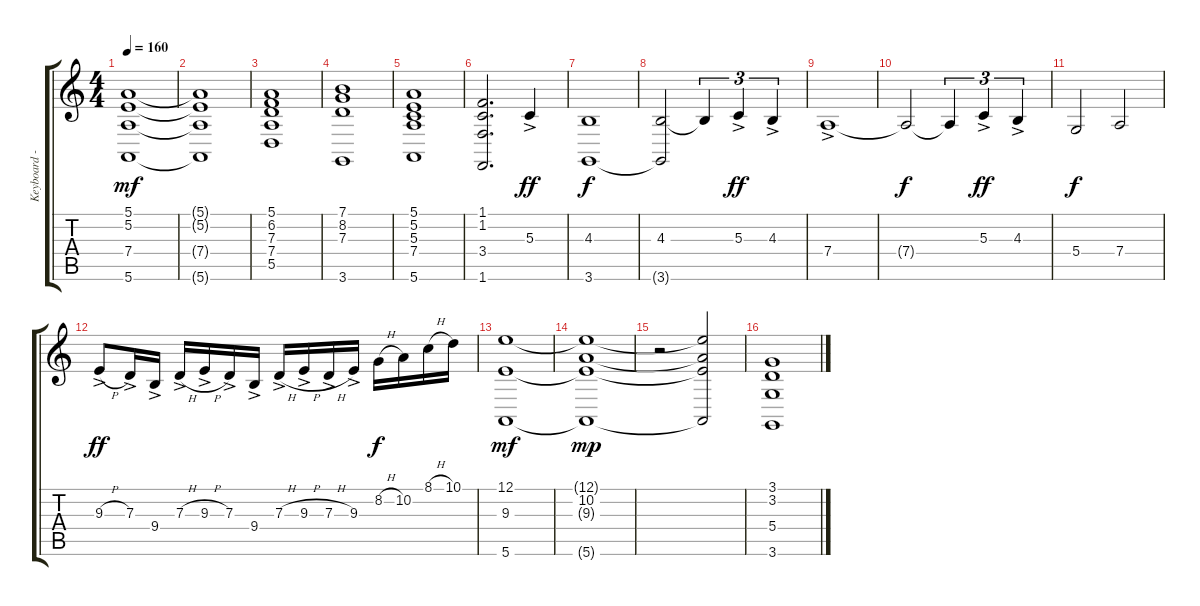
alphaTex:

\track ("Keyboard - Copy" "Keyboard -") {instrument stringensemble1}
\staff {score tabs}
\tuning (E4 B3 G3 D3 A2 E2) {hide}
\ts (4 4)
\tempo 160
\clef g2
\ks c
(5.1{t} 5.2{t} 7.4{t} 5.6{t}).1{dy mf} |
(5.1{t} 5.2{t} 7.4{t} 5.6{t}).1 |
(5.1 6.2 7.3 7.4 5.5).1 |
(7.1 8.2 7.3 3.6).1 |
(5.1 5.2 5.3 7.4 5.6).1 |
(1.1 1.2 3.4 1.6).2{d} 5.3{ac}.4{dy ff} |
(4.3 3.6).1{dy f} |
(4.3 3.6{t}).2 4.3{t}.4{tu (3 2)} 5.3{ac}.4{tu (3 2) dy ff} 4.3{ac}.4{tu (3 2)} |
7.4{ac}.1 |
7.4{t}.2{dy f} 7.4{t}.4{tu (3 2)} 5.3{ac}.4{tu (3 2) dy ff} 4.3{ac}.4{tu (3 2)} |
5.4.2{dy f} 7.4.2 |
9.3{h ac}.8{dy ff} 7.3{ac}.16 9.4{ac}.16 7.3{h ac}.16 9.3{h ac}.16 7.3{ac}.16 9.4{ac}.16 7.3{h ac}.16 9.3{h ac}.16 7.3{h ac}.16 9.3{ac}.16 8.2{h}.16{dy f} 10.2.16 8.1{h}.16 10.1.16 |
(12.1 9.3 5.6).1{dy mf} |
(12.1{t} 10.2 9.3{t} 5.6{t}).1{dy mp} |
r.2 (12.1{t} 10.2{t} 9.3{t} 5.6{t}).2 |
(3.1 3.2 5.4 3.6).1
